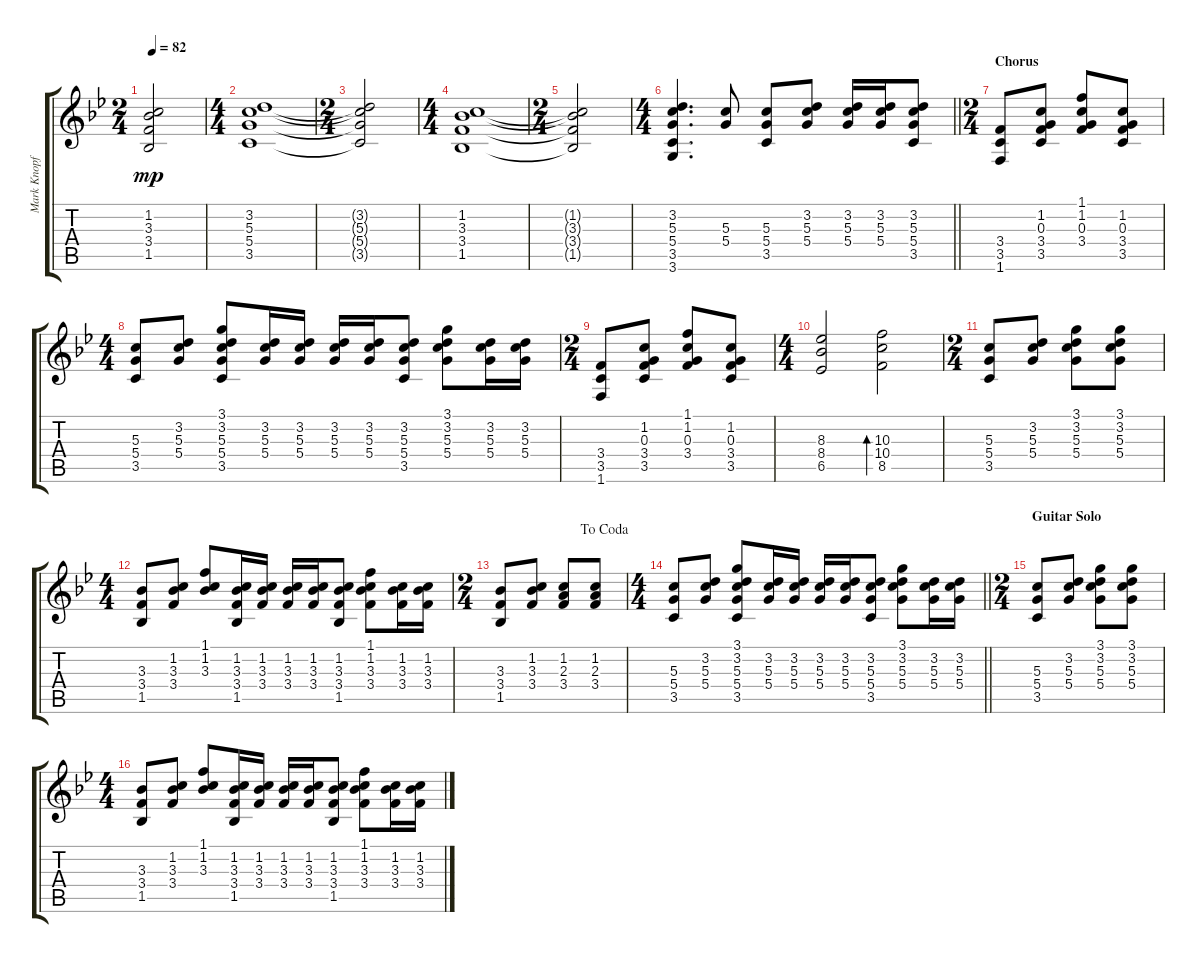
\track ("Mark Knopfler - Acoustic" "Mark Knopf") {instrument acousticguitarsteel}
\staff {score tabs}
\tuning (E4 B3 G3 D3 A2 E2) {hide}
\ts (2 4)
\tempo 82
\clef g2
\ks bb
(1.2{t} 3.3{t} 3.4{t} 1.5{t}).2{dy mp} |
\ts (4 4)
(3.2 5.3 5.4 3.5).1 |
\ts (2 4)
(3.2{t} 5.3{t} 5.4{t} 3.5{t}).2 |
\ts (4 4)
(1.2 3.3 3.4 1.5).1 |
\ts (2 4)
(1.2{t} 3.3{t} 3.4{t} 1.5{t}).2 |
\ts (4 4)
\barLineRight lightlight
(3.2 5.3 5.4 3.5 3.6).4{d} (5.3 5.4).8 (5.3 5.4 3.5).8 (3.2 5.3 5.4).8 (3.2 5.3 5.4).16 (3.2 5.3 5.4).16 (3.2 5.3 5.4 3.5).8 |
\ts (2 4)
\section ("" "Chorus")
(3.4 3.5 1.6).8 (1.2 0.3 3.4 3.5).8 (1.1 1.2 0.3 3.4).8 (1.2 0.3 3.4 3.5).8 |
\ts (4 4)
(5.3 5.4 3.5).8 (3.2 5.3 5.4).8 (3.1 3.2 5.3 5.4 3.5).8 (3.2 5.3 5.4).16 (3.2 5.3 5.4).16 (3.2 5.3 5.4).16 (3.2 5.3 5.4).16 (3.2 5.3 5.4 3.5).8 (3.1 3.2 5.3 5.4).8 (3.2 5.3 5.4).16 (3.2 5.3 5.4).16 |
\ts (2 4)
(3.4 3.5 1.6).8 (1.2 0.3 3.4 3.5).8 (1.1 1.2 0.3 3.4).8 (1.2 0.3 3.4 3.5).8 |
\ts (4 4)
(8.3 8.4 6.5).2 (10.3 10.4 8.5).2{bd 30} |
\ts (2 4)
(5.3 5.4 3.5).8 (3.2 5.3 5.4).8 (3.1 3.2 5.3 5.4).8 (3.1 3.2 5.3 5.4).8 |
\ts (4 4)
(3.3 3.4 1.5).8 (1.2 3.3 3.4).8 (1.1 1.2 3.3).8 (1.2 3.3 3.4 1.5).16 (1.2 3.3 3.4).16 (1.2 3.3 3.4).16 (1.2 3.3 3.4).16 (1.2 3.3 3.4 1.5).8 (1.1 1.2 3.3 3.4).8 (1.2 3.3 3.4).16 (1.2 3.3 3.4).16 |
\ts (2 4)
\jump dacoda
(3.3 3.4 1.5).8 (1.2 3.3 3.4).8 (1.2 2.3 3.4).8 (1.2 2.3 3.4).8 |
\ts (4 4)
\barLineRight lightlight
(5.3 5.4 3.5).8 (3.2 5.3 5.4).8 (3.1 3.2 5.3 5.4 3.5).8 (3.2 5.3 5.4).16 (3.2 5.3 5.4).16 (3.2 5.3 5.4).16 (3.2 5.3 5.4).16 (3.2 5.3 5.4 3.5).8 (3.1 3.2 5.3 5.4).8 (3.2 5.3 5.4).16 (3.2 5.3 5.4).16 |
\ts (2 4)
\section ("" "Guitar Solo")
(5.3 5.4 3.5).8 (3.2 5.3 5.4).8 (3.1 3.2 5.3 5.4).8 (3.1 3.2 5.3 5.4).8 |
\ts (4 4)
(3.3 3.4 1.5).8 (1.2 3.3 3.4).8 (1.1 1.2 3.3).8 (1.2 3.3 3.4 1.5).16 (1.2 3.3 3.4).16 (1.2 3.3 3.4).16 (1.2 3.3 3.4).16 (1.2 3.3 3.4 1.5).8 (1.1 1.2 3.3 3.4).8 (1.2 3.3 3.4).16 (1.2 3.3 3.4).16
